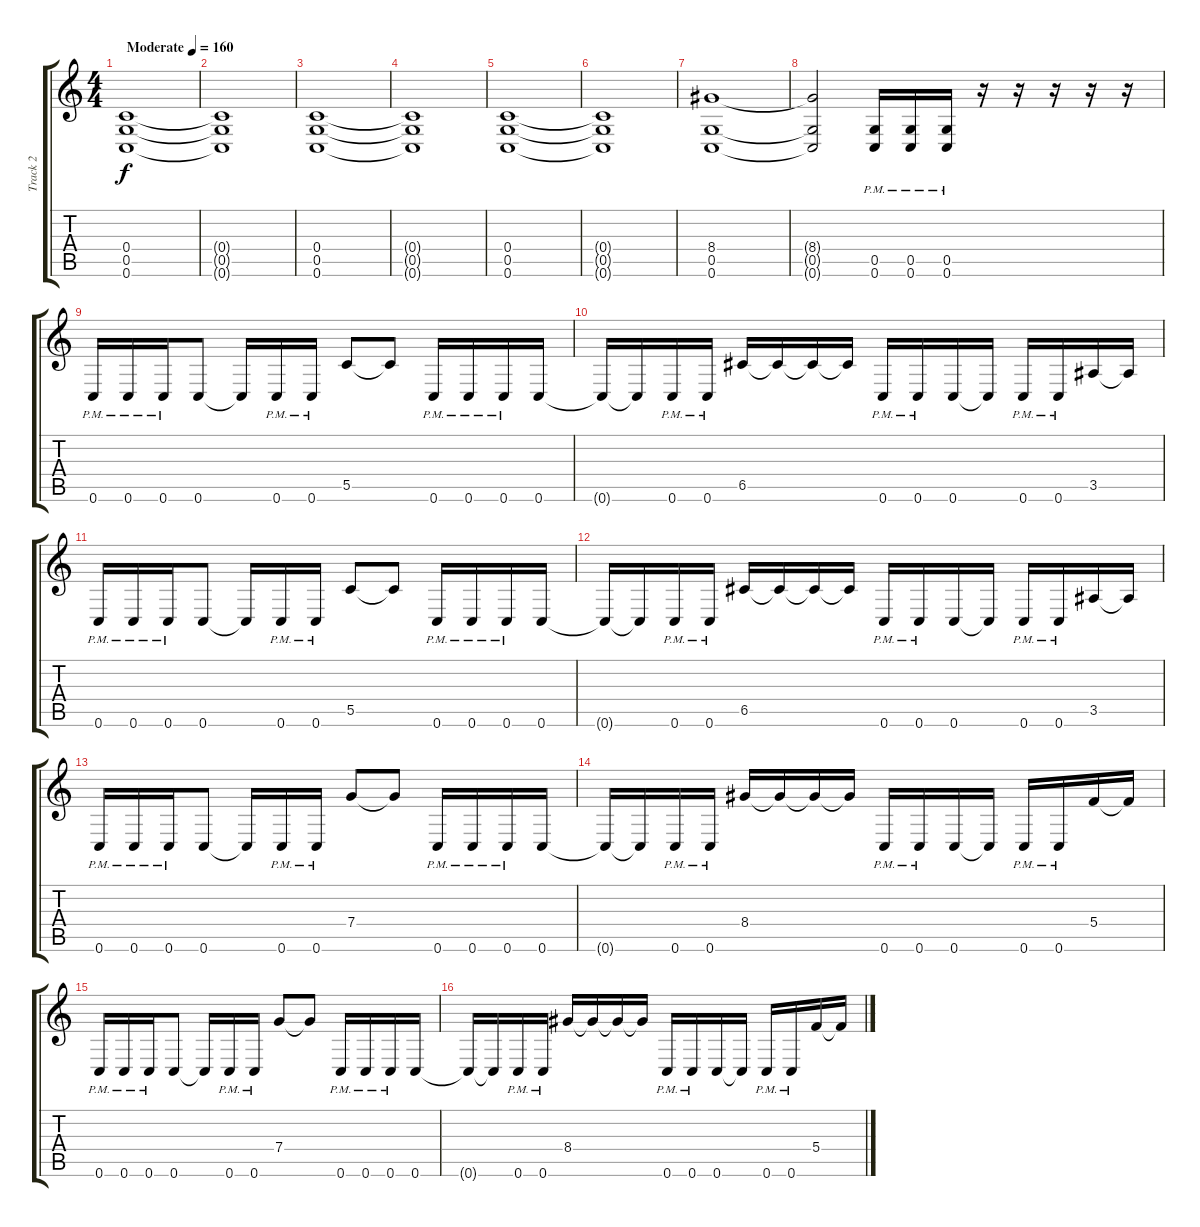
\track ("Track 2" "Track 2") {instrument distortionguitar}
\staff {score tabs}
\tuning (D4 A3 F3 C3 G2 C2) {hide}
\ts (4 4)
\tempo (160 "Moderate")
\clef g2
\ks c
(0.4 0.5 0.6).1{dy f instrument distortionguitar} |
(0.4{t} 0.5{t} 0.6{t}).1 |
(0.4 0.5 0.6).1 |
(0.4{t} 0.5{t} 0.6{t}).1 |
(0.4 0.5 0.6).1 |
(0.4{t} 0.5{t} 0.6{t}).1 |
(8.4 0.5 0.6).1 |
(8.4{t} 0.5{t} 0.6{t}).2 (0.5{pm} 0.6{pm}).16 (0.5{pm} 0.6{pm}).16 (0.5{pm} 0.6{pm}).16 r.16 r.16 r.16 r.16 r.16 |
0.6{pm}.16 0.6{pm}.16 0.6{pm}.16 0.6.8 0.6{t}.16 0.6{pm}.16 0.6{pm}.16 5.5.8 5.5{t}.8 0.6{pm}.16 0.6{pm}.16 0.6{pm}.16 0.6.16 |
0.6{t}.16 0.6{t}.16 0.6{pm}.16 0.6{pm}.16 6.5.16 6.5{t}.16 6.5{t}.16 6.5{t}.16 0.6{pm}.16 0.6{pm}.16 0.6.16 0.6{t}.16 0.6{pm}.16 0.6{pm}.16 3.5.16 3.5{t}.16 |
0.6{pm}.16 0.6{pm}.16 0.6{pm}.16 0.6.8 0.6{t}.16 0.6{pm}.16 0.6{pm}.16 5.5.8 5.5{t}.8 0.6{pm}.16 0.6{pm}.16 0.6{pm}.16 0.6.16 |
0.6{t}.16 0.6{t}.16 0.6{pm}.16 0.6{pm}.16 6.5.16 6.5{t}.16 6.5{t}.16 6.5{t}.16 0.6{pm}.16 0.6{pm}.16 0.6.16 0.6{t}.16 0.6{pm}.16 0.6{pm}.16 3.5.16 3.5{t}.16 |
0.6{pm}.16 0.6{pm}.16 0.6{pm}.16 0.6.8 0.6{t}.16 0.6{pm}.16 0.6{pm}.16 7.4.8 7.4{t}.8 0.6{pm}.16 0.6{pm}.16 0.6{pm}.16 0.6.16 |
0.6{t}.16 0.6{t}.16 0.6{pm}.16 0.6{pm}.16 8.4.16 8.4{t}.16 8.4{t}.16 8.4{t}.16 0.6{pm}.16 0.6{pm}.16 0.6.16 0.6{t}.16 0.6{pm}.16 0.6{pm}.16 5.4.16 5.4{t}.16 |
0.6{pm}.16 0.6{pm}.16 0.6{pm}.16 0.6.8 0.6{t}.16 0.6{pm}.16 0.6{pm}.16 7.4.8 7.4{t}.8 0.6{pm}.16 0.6{pm}.16 0.6{pm}.16 0.6.16 |
0.6{t}.16 0.6{t}.16 0.6{pm}.16 0.6{pm}.16 8.4.16 8.4{t}.16 8.4{t}.16 8.4{t}.16 0.6{pm}.16 0.6{pm}.16 0.6.16 0.6{t}.16 0.6{pm}.16 0.6{pm}.16 5.4.16 5.4{t}.16
